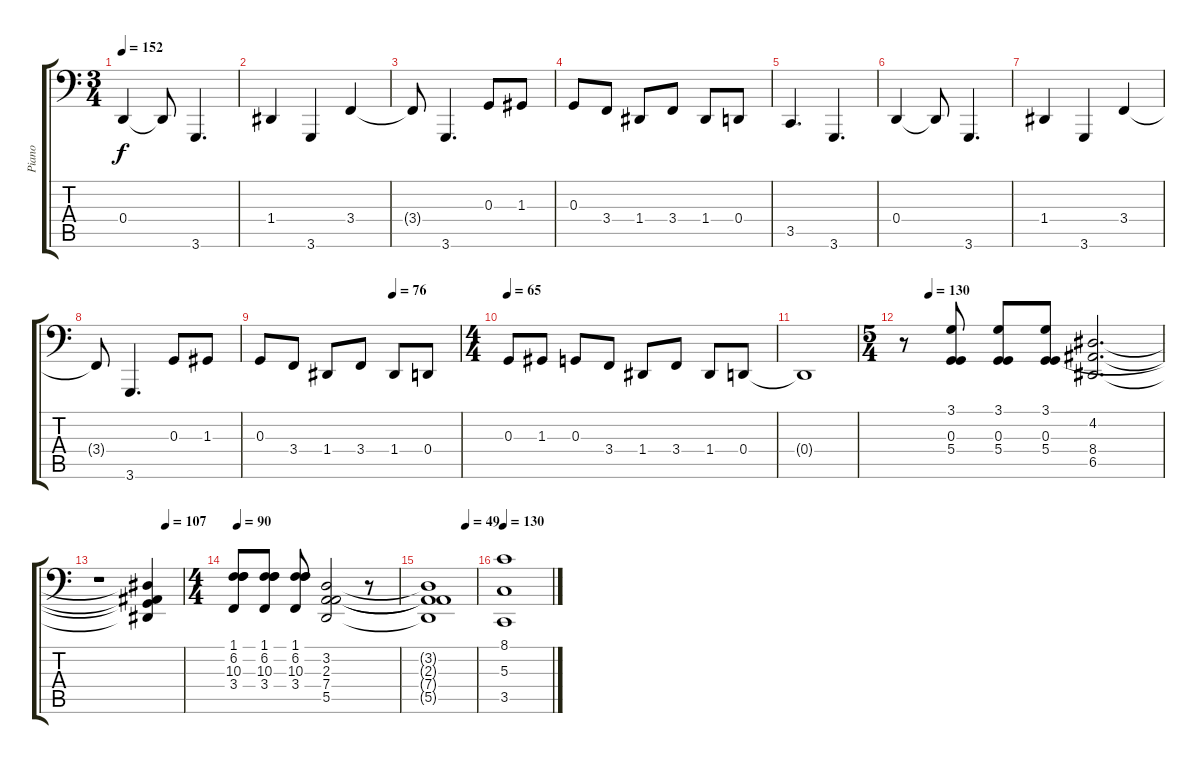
\track ("Piano" "Piano") {instrument electricgrandpiano}
\staff {score tabs}
\tuning (E3 B2 G2 D2 A1 E1) {hide}
\ts (3 4)
\tempo 152
\clef f4
\ks c
0.4.4{dy f} 0.4{t}.8 3.6.4{d} |
1.4.4 3.6.4 3.4.4 |
3.4{t}.8 3.6.4{d} 0.3.8 1.3.8 |
0.3.8 3.4.8 1.4.8 3.4.8 1.4.8 0.4.8 |
3.5.4{d} 3.6.4{d} |
0.4.4 0.4{t}.8 3.6.4{d} |
1.4.4 3.6.4 3.4.4 |
3.4{t}.8 3.6.4{d} 0.3.8 1.3.8 |
\tempo (76 0.6666666666666666)
0.3.8 3.4.8 1.4.8 3.4.8 1.4.8 0.4.8 |
\ts (4 4)
\tempo 65
0.3.8 1.3.8 0.3.8 3.4.8 1.4.8 3.4.8 1.4.8 0.4.8 |
0.4{t}.1 |
\ts (5 4)
\tempo (130 0.1)
r.8 (3.1 0.3 5.4).8 (3.1 0.3 5.4).8 (3.1 0.3 5.4).8 (4.2 8.4 6.5).2{d} |
\tempo (107 0.8)
r.1 (4.2{t} 0.3{t} 8.4{t} 6.5{t}).4 |
\ts (4 4)
\tempo 90
(1.1 6.2 10.3 3.4).8 (1.1 6.2 10.3 3.4).8 (1.1 6.2 10.3 3.4).8 (3.2 2.3 7.4 5.5).2 r.8 |
\tempo (49 0.75)
(3.2{t} 2.3{t} 7.4{t} 5.5{t}).1 |
\tempo 130
(8.1 5.3 3.5).1
